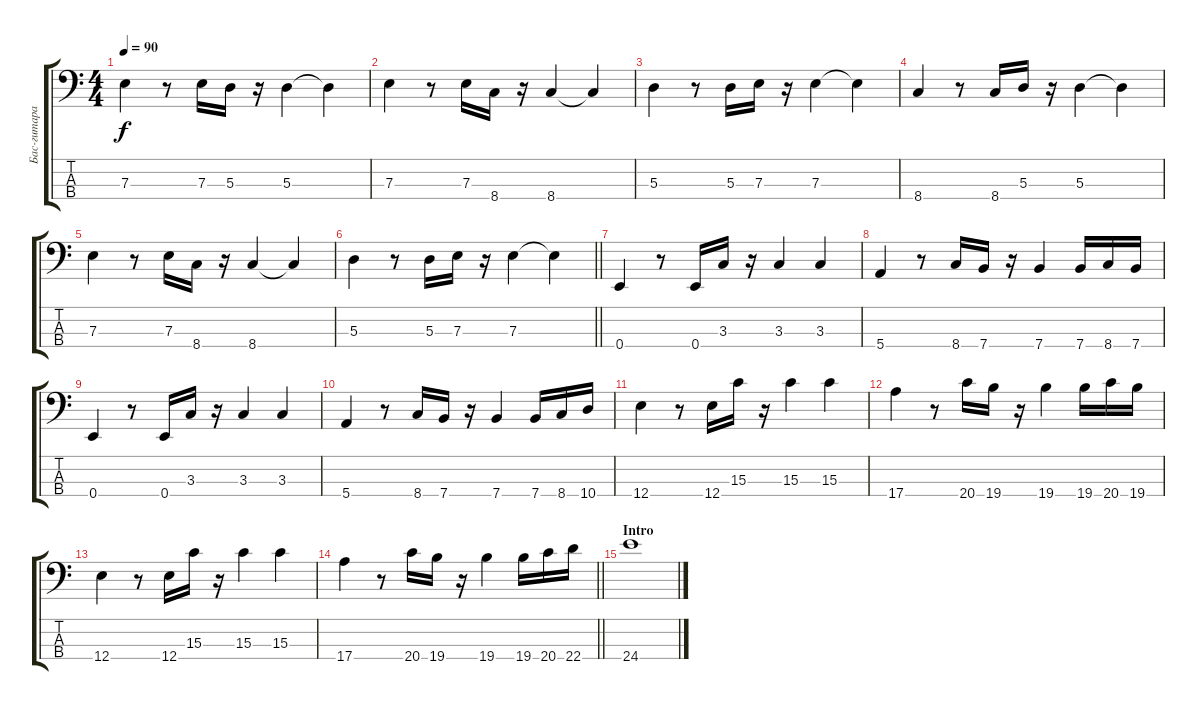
\track ("Бас-гитара2" "Бас-гитара") {instrument electricbassfinger}
\staff {score tabs}
\tuning (G2 D2 A1 E1) {hide}
\ts (4 4)
\tempo 90
\clef f4
\ks c
7.3.4{dy f} r.8 7.3.16 5.3.16 r.16 5.3.4 5.3{t}.4 |
7.3.4 r.8 7.3.16 8.4.16 r.16 8.4.4 8.4{t}.4 |
5.3.4 r.8 5.3.16 7.3.16 r.16 7.3.4 7.3{t}.4 |
8.4.4 r.8 8.4.16 5.3.16 r.16 5.3.4 5.3{t}.4 |
7.3.4 r.8 7.3.16 8.4.16 r.16 8.4.4 8.4{t}.4 |
\barLineRight lightlight
5.3.4 r.8 5.3.16 7.3.16 r.16 7.3.4 7.3{t}.4 |
0.4.4 r.8 0.4.16 3.3.16 r.16 3.3.4 3.3.4 |
5.4.4 r.8 8.4.16 7.4.16 r.16 7.4.4 7.4.16 8.4.16 7.4.16 |
0.4.4 r.8 0.4.16 3.3.16 r.16 3.3.4 3.3.4 |
5.4.4 r.8 8.4.16 7.4.16 r.16 7.4.4 7.4.16 8.4.16 10.4.16 |
12.4.4 r.8 12.4.16 15.3.16 r.16 15.3.4 15.3.4 |
17.4.4 r.8 20.4.16 19.4.16 r.16 19.4.4 19.4.16 20.4.16 19.4.16 |
12.4.4 r.8 12.4.16 15.3.16 r.16 15.3.4 15.3.4 |
\barLineRight lightlight
17.4.4 r.8 20.4.16 19.4.16 r.16 19.4.4 19.4.16 20.4.16 22.4.16 |
\section ("" "Intro")
24.4.1
